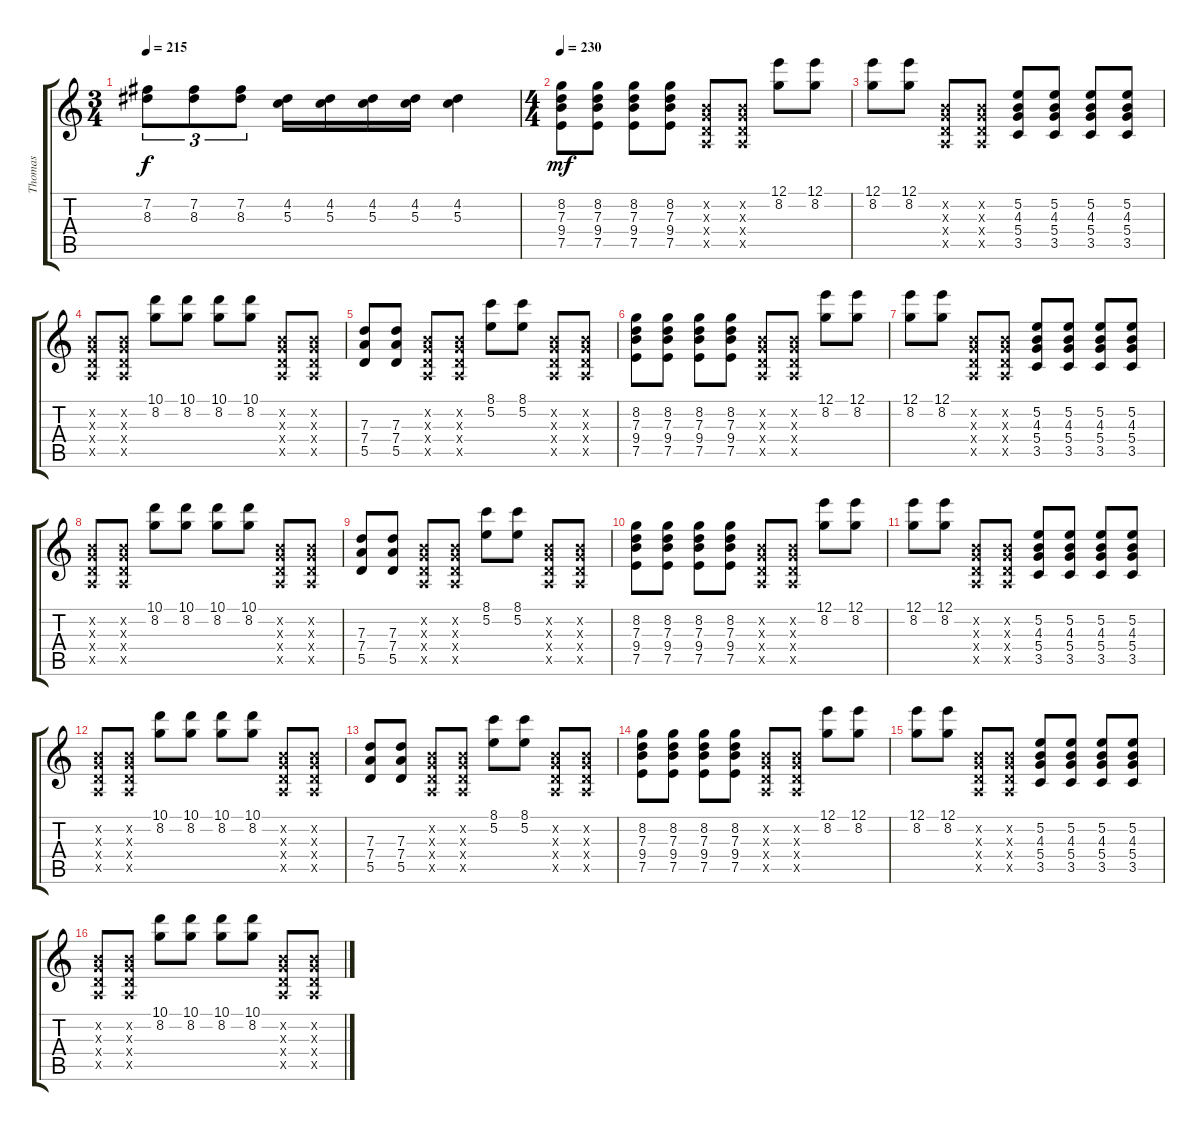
\track ("Thomas" "Thomas") {instrument distortionguitar}
\staff {score tabs}
\tuning (E4 B3 G3 D3 A2 D2) {hide}
\ts (3 4)
\tempo 215
\clef g2
\ks c
(7.2 8.3).8{tu (3 2) dy f} (7.2 8.3).8{tu (3 2)} (7.2 8.3).8{tu (3 2)} (4.2 5.3).16 (4.2 5.3).16 (4.2 5.3).16 (4.2 5.3).16 (4.2 5.3).4 |
\ts (4 4)
\tempo 230
(8.2 7.3 9.4 7.5).8{dy mf} (8.2 7.3 9.4 7.5).8 (8.2 7.3 9.4 7.5).8 (8.2 7.3 9.4 7.5).8 (0.2{x} 0.3{x} 0.4{x} 0.5{x}).8 (0.2{x} 0.3{x} 0.4{x} 0.5{x}).8 (12.1 8.2).8 (12.1 8.2).8 |
(12.1 8.2).8 (12.1 8.2).8 (0.2{x} 0.3{x} 0.4{x} 0.5{x}).8 (0.2{x} 0.3{x} 0.4{x} 0.5{x}).8 (5.2 4.3 5.4 3.5).8 (5.2 4.3 5.4 3.5).8 (5.2 4.3 5.4 3.5).8 (5.2 4.3 5.4 3.5).8 |
(0.2{x} 0.3{x} 0.4{x} 0.5{x}).8 (0.2{x} 0.3{x} 0.4{x} 0.5{x}).8 (10.1 8.2).8 (10.1 8.2).8 (10.1 8.2).8 (10.1 8.2).8 (0.2{x} 0.3{x} 0.4{x} 0.5{x}).8 (0.2{x} 0.3{x} 0.4{x} 0.5{x}).8 |
(7.3 7.4 5.5).8 (7.3 7.4 5.5).8 (0.2{x} 0.3{x} 0.4{x} 0.5{x}).8 (0.2{x} 0.3{x} 0.4{x} 0.5{x}).8 (8.1 5.2).8 (8.1 5.2).8 (0.2{x} 0.3{x} 0.4{x} 0.5{x}).8 (0.2{x} 0.3{x} 0.4{x} 0.5{x}).8 |
(8.2 7.3 9.4 7.5).8 (8.2 7.3 9.4 7.5).8 (8.2 7.3 9.4 7.5).8 (8.2 7.3 9.4 7.5).8 (0.2{x} 0.3{x} 0.4{x} 0.5{x}).8 (0.2{x} 0.3{x} 0.4{x} 0.5{x}).8 (12.1 8.2).8 (12.1 8.2).8 |
(12.1 8.2).8 (12.1 8.2).8 (0.2{x} 0.3{x} 0.4{x} 0.5{x}).8 (0.2{x} 0.3{x} 0.4{x} 0.5{x}).8 (5.2 4.3 5.4 3.5).8 (5.2 4.3 5.4 3.5).8 (5.2 4.3 5.4 3.5).8 (5.2 4.3 5.4 3.5).8 |
(0.2{x} 0.3{x} 0.4{x} 0.5{x}).8 (0.2{x} 0.3{x} 0.4{x} 0.5{x}).8 (10.1 8.2).8 (10.1 8.2).8 (10.1 8.2).8 (10.1 8.2).8 (0.2{x} 0.3{x} 0.4{x} 0.5{x}).8 (0.2{x} 0.3{x} 0.4{x} 0.5{x}).8 |
(7.3 7.4 5.5).8 (7.3 7.4 5.5).8 (0.2{x} 0.3{x} 0.4{x} 0.5{x}).8 (0.2{x} 0.3{x} 0.4{x} 0.5{x}).8 (8.1 5.2).8 (8.1 5.2).8 (0.2{x} 0.3{x} 0.4{x} 0.5{x}).8 (0.2{x} 0.3{x} 0.4{x} 0.5{x}).8 |
(8.2 7.3 9.4 7.5).8 (8.2 7.3 9.4 7.5).8 (8.2 7.3 9.4 7.5).8 (8.2 7.3 9.4 7.5).8 (0.2{x} 0.3{x} 0.4{x} 0.5{x}).8 (0.2{x} 0.3{x} 0.4{x} 0.5{x}).8 (12.1 8.2).8 (12.1 8.2).8 |
(12.1 8.2).8 (12.1 8.2).8 (0.2{x} 0.3{x} 0.4{x} 0.5{x}).8 (0.2{x} 0.3{x} 0.4{x} 0.5{x}).8 (5.2 4.3 5.4 3.5).8 (5.2 4.3 5.4 3.5).8 (5.2 4.3 5.4 3.5).8 (5.2 4.3 5.4 3.5).8 |
(0.2{x} 0.3{x} 0.4{x} 0.5{x}).8 (0.2{x} 0.3{x} 0.4{x} 0.5{x}).8 (10.1 8.2).8 (10.1 8.2).8 (10.1 8.2).8 (10.1 8.2).8 (0.2{x} 0.3{x} 0.4{x} 0.5{x}).8 (0.2{x} 0.3{x} 0.4{x} 0.5{x}).8 |
(7.3 7.4 5.5).8 (7.3 7.4 5.5).8 (0.2{x} 0.3{x} 0.4{x} 0.5{x}).8 (0.2{x} 0.3{x} 0.4{x} 0.5{x}).8 (8.1 5.2).8 (8.1 5.2).8 (0.2{x} 0.3{x} 0.4{x} 0.5{x}).8 (0.2{x} 0.3{x} 0.4{x} 0.5{x}).8 |
(8.2 7.3 9.4 7.5).8 (8.2 7.3 9.4 7.5).8 (8.2 7.3 9.4 7.5).8 (8.2 7.3 9.4 7.5).8 (0.2{x} 0.3{x} 0.4{x} 0.5{x}).8 (0.2{x} 0.3{x} 0.4{x} 0.5{x}).8 (12.1 8.2).8 (12.1 8.2).8 |
(12.1 8.2).8 (12.1 8.2).8 (0.2{x} 0.3{x} 0.4{x} 0.5{x}).8 (0.2{x} 0.3{x} 0.4{x} 0.5{x}).8 (5.2 4.3 5.4 3.5).8 (5.2 4.3 5.4 3.5).8 (5.2 4.3 5.4 3.5).8 (5.2 4.3 5.4 3.5).8 |
(0.2{x} 0.3{x} 0.4{x} 0.5{x}).8 (0.2{x} 0.3{x} 0.4{x} 0.5{x}).8 (10.1 8.2).8 (10.1 8.2).8 (10.1 8.2).8 (10.1 8.2).8 (0.2{x} 0.3{x} 0.4{x} 0.5{x}).8 (0.2{x} 0.3{x} 0.4{x} 0.5{x}).8
